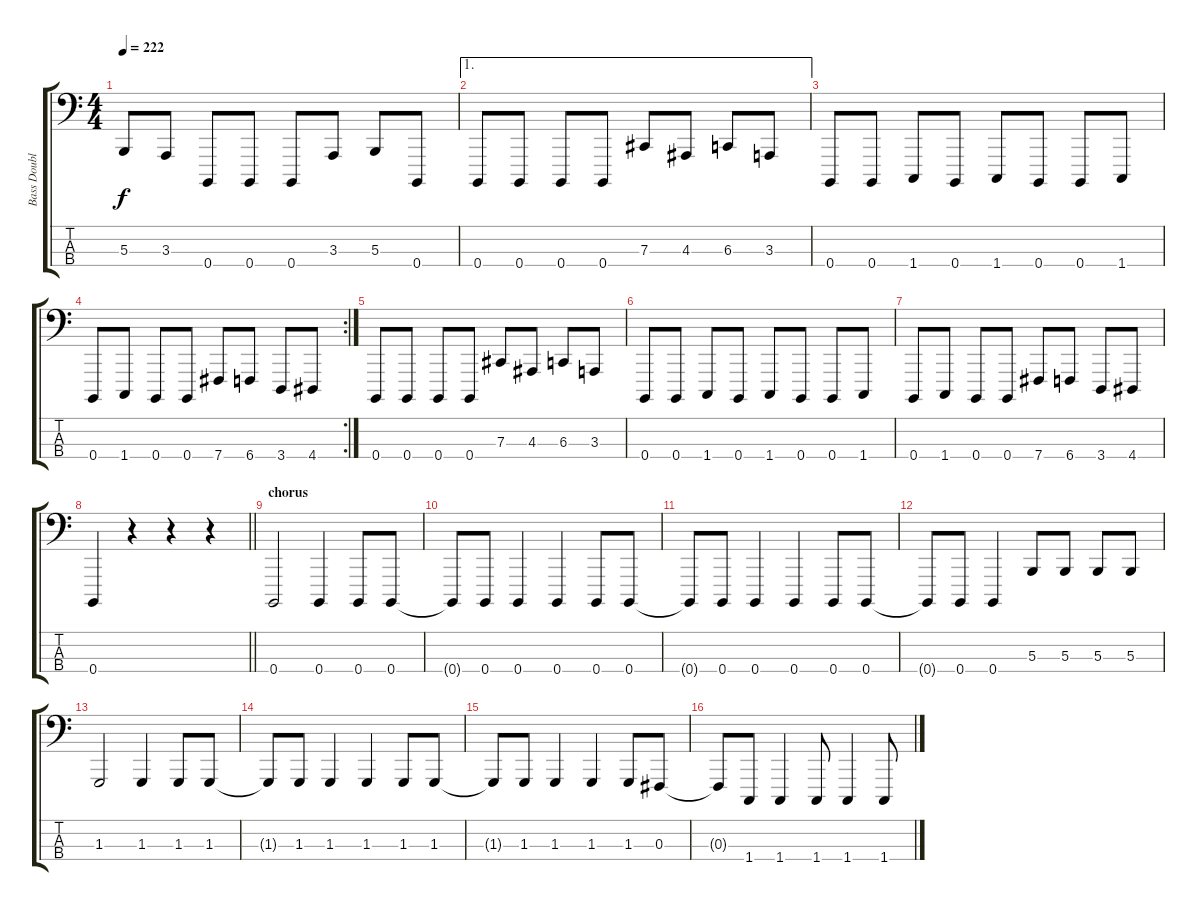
\track ("Bass Double" "Bass Doubl") {instrument harpsichord}
\staff {score tabs}
\tuning (E2 B1 Gb1 B0) {hide}
\ts (4 4)
\tempo 222
\clef f4
\ks c
5.3.8{dy f} 3.3.8 0.4.8 0.4.8 0.4.8 3.3.8 5.3.8 0.4.8 |
\ae 1
0.4.8 0.4.8 0.4.8 0.4.8 7.3.8 4.3.8 6.3.8 3.3.8 |
0.4.8 0.4.8 1.4.8 0.4.8 1.4.8 0.4.8 0.4.8 1.4.8 |
\rc 2
0.4.8 1.4.8 0.4.8 0.4.8 7.4.8 6.4.8 3.4.8 4.4.8 |
0.4.8 0.4.8 0.4.8 0.4.8 7.3.8 4.3.8 6.3.8 3.3.8 |
0.4.8 0.4.8 1.4.8 0.4.8 1.4.8 0.4.8 0.4.8 1.4.8 |
0.4.8 1.4.8 0.4.8 0.4.8 7.4.8 6.4.8 3.4.8 4.4.8 |
\barLineRight lightlight
0.4.4 r.4 r.4 r.4 |
\section ("" "chorus")
0.4.2 0.4.4 0.4.8 0.4.8 |
0.4{t}.8 0.4.8 0.4.4 0.4.4 0.4.8 0.4.8 |
0.4{t}.8 0.4.8 0.4.4 0.4.4 0.4.8 0.4.8 |
0.4{t}.8 0.4.8 0.4.4 5.3.8 5.3.8 5.3.8 5.3.8 |
1.3.2 1.3.4 1.3.8 1.3.8 |
1.3{t}.8 1.3.8 1.3.4 1.3.4 1.3.8 1.3.8 |
1.3{t}.8 1.3.8 1.3.4 1.3.4 1.3.8 0.3.8 |
0.3{t}.8 1.4.8 1.4.4 1.4.8 1.4.4 1.4.8
